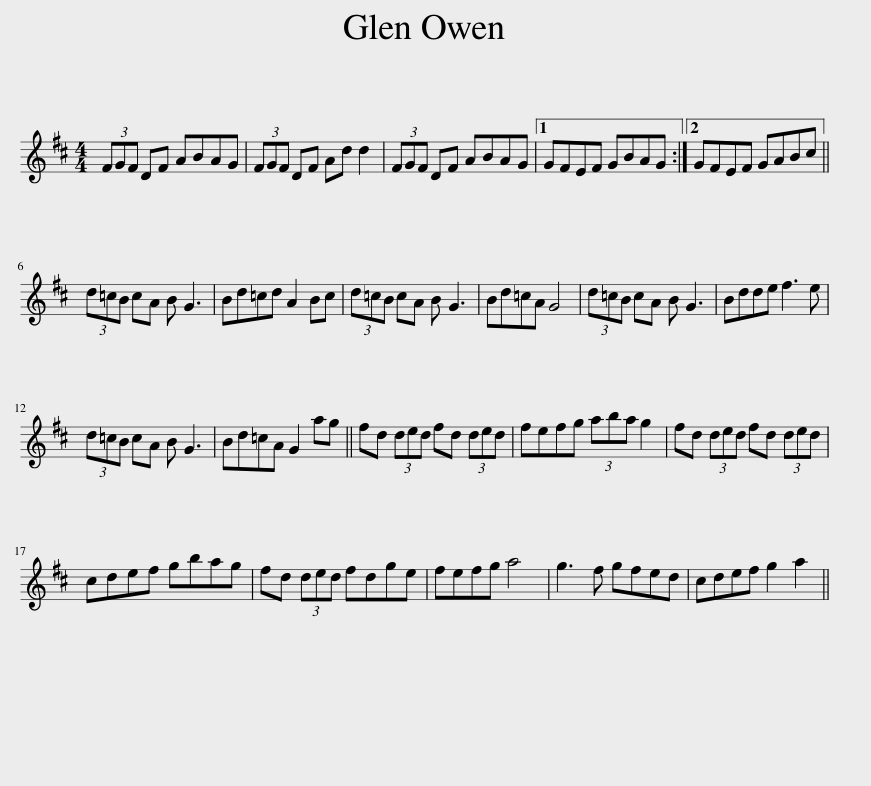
X:1
L:1/8
M:4/4
I:linebreak $
K:D
V:1 treble
V:1
 (3FGF DF ABAG | (3FGF DF Ad d2 | (3FGF DF ABAG |1 GFEF GBAG :|2 GFEF GABc ||$ %5
 (3d=cB cA B G3 | Bd=cd A2 Bc | (3d=cB cA B G3 | Bd=cA G4 | (3d=cB cA B G3 | %10
 Bdde f3 e |$ (3d=cB cA B G3 | Bd=cA G2 ag || fd (3ded fd (3ded | fefg (3aba g2 | %15
 fd (3ded fd (3ded |$ cdef gbag | fd (3ded fdge | fefg a4 | g3 f gfed | %20
 cdef g2 a2 || %21
